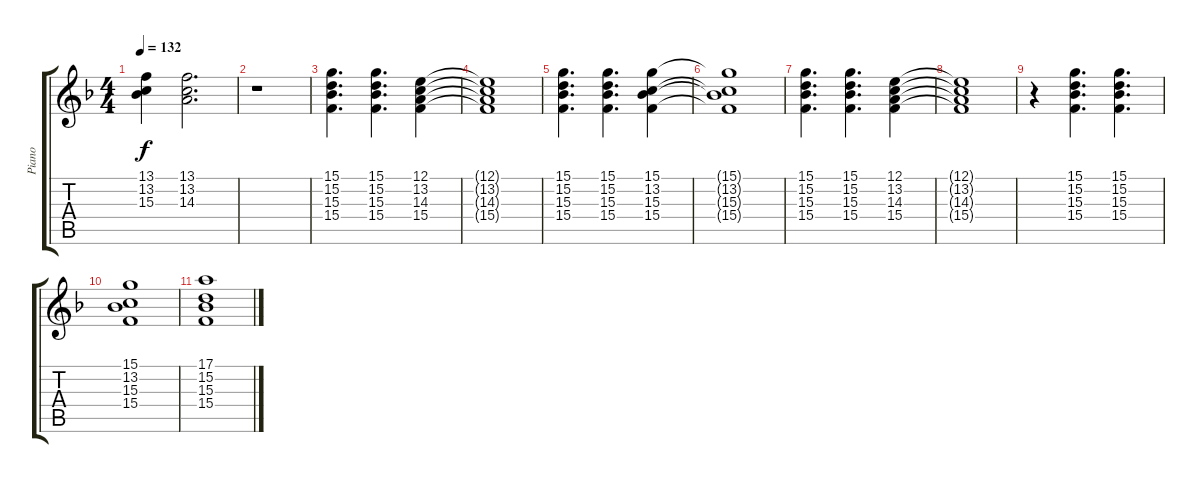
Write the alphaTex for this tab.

\track ("Piano" "Piano") {instrument acousticgrandpiano}
\staff {score tabs}
\tuning (E4 B3 G3 D3 A2 E2) {hide}
\ts (4 4)
\tempo 132
\clef g2
\ks f
(13.1{t} 13.2{t} 15.3{t}).4{dy f} (13.1 13.2 14.3).2{d} |
r.1 |
(15.1 15.2 15.3 15.4).4{d} (15.1 15.2 15.3 15.4).4{d} (12.1 13.2 14.3 15.4).4 |
(12.1{t} 13.2{t} 14.3{t} 15.4{t}).1 |
(15.1 15.2 15.3 15.4).4{d} (15.1 15.2 15.3 15.4).4{d} (15.1 13.2 15.3 15.4).4 |
(15.1{t} 13.2{t} 15.3{t} 15.4{t}).1 |
(15.1 15.2 15.3 15.4).4{d} (15.1 15.2 15.3 15.4).4{d} (12.1 13.2 14.3 15.4).4 |
(12.1{t} 13.2{t} 14.3{t} 15.4{t}).1 |
r.4 (15.1 15.2 15.3 15.4).4{d} (15.1 15.2 15.3 15.4).4{d} |
(15.1 13.2 15.3 15.4).1 |
(17.1 15.2 15.3 15.4).1
